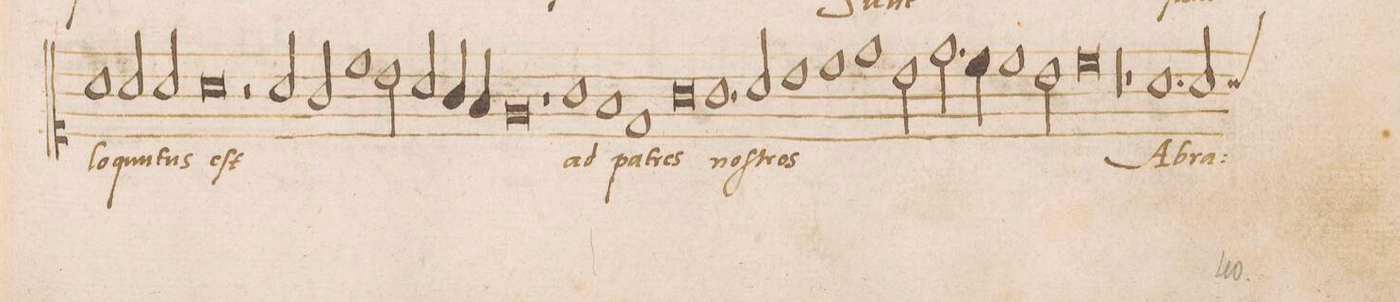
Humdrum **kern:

**kern	**text
*I"DISCANTVS	*
*clefC1	*
*k[]	*
*met(C|)	*
*M2/1	*
1a	lo-
2a/	-qu-
2a/	-utus
=150-	=150-
0a	eſt
=151-	=151-
2r	.
2a/	.
2g/	.
1cc\	.
=152-	=152-
2b\	.
2a/	.
4g/	.
4f/	.
=153-	=153-
0e	.
=154-	=154-
1r	.
1g	ad
=155-	=155-
1f	pa-
1d	-tres
=156-	=156-
0g	.
=157-	=157-
1.g	no-
2a/	-ſtros
=158-	=158-
1b	.
1cc	.
=159-	=159-
1dd	.
2cc\	.
2.dd\	.
=160-	=160-
4cc\	.
1cc	.
2b\	.
=161-	=161-
0cc	.
=162-	=162-
00r	.
=163-	=163-
=164-	=164-
1r	.
1.a	A-
=165-	=165-
2a/	-bra-
*custos:a	*
*-	*-
